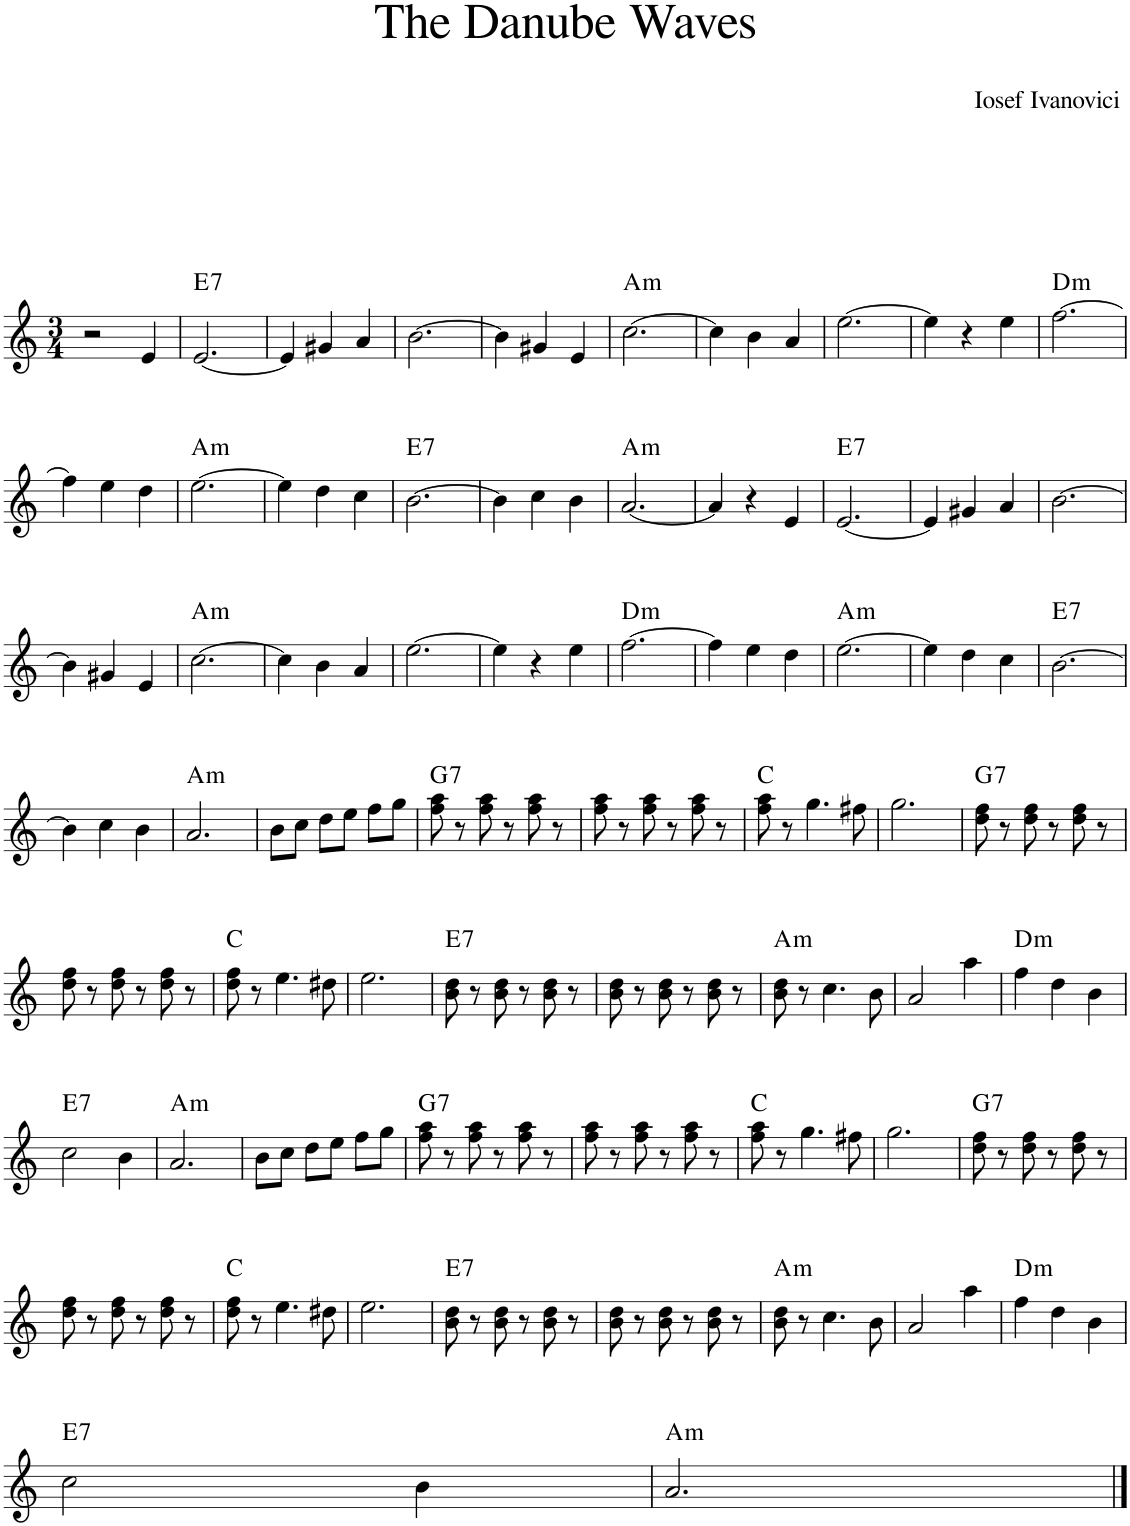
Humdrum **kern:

**kern	**harte
*part1	*part1
*staff1	*
*I"Piano	*
*I'Pno.	*
*clefG2	*
*k[]	*
*M3/4	*
=1	=1
2r	.
4e/	.
=2	=2
!	!LO:H:kt=7
[2.e/	E:7
=3	=3
4e/]	.
4g#X/	.
4a/	.
=4	=4
[2.b\	.
=5	=5
4b\]	.
4g#X/	.
4e/	.
=6	=6
!	!LO:H:kt=m
[2.cc\	A:min
=7	=7
4cc\]	.
4b\	.
4a/	.
=8	=8
[2.ee\	.
=9	=9
4ee\]	.
4r	.
4ee\	.
=10	=10
!	!LO:H:kt=m
[2.ff\	D:min
!!LO:LB:g=z
=11	=11
4ff\]	.
4ee\	.
4dd\	.
=12	=12
!	!LO:H:kt=m
[2.ee\	A:min
=13	=13
4ee\]	.
4dd\	.
4cc\	.
=14	=14
!	!LO:H:kt=7
[2.b\	E:7
=15	=15
4b\]	.
4cc\	.
4b\	.
=16	=16
!	!LO:H:kt=m
[2.a/	A:min
=17	=17
4a/]	.
4r	.
4e/	.
=18	=18
!	!LO:H:kt=7
[2.e/	E:7
=19	=19
4e/]	.
4g#X/	.
4a/	.
=20	=20
[2.b\	.
!!LO:LB:g=z
=21	=21
4b\]	.
4g#X/	.
4e/	.
=22	=22
!	!LO:H:kt=m
[2.cc\	A:min
=23	=23
4cc\]	.
4b\	.
4a/	.
=24	=24
[2.ee\	.
=25	=25
4ee\]	.
4r	.
4ee\	.
=26	=26
!	!LO:H:kt=m
[2.ff\	D:min
=27	=27
4ff\]	.
4ee\	.
4dd\	.
=28	=28
!	!LO:H:kt=m
[2.ee\	A:min
=29	=29
4ee\]	.
4dd\	.
4cc\	.
=30	=30
!	!LO:H:kt=7
[2.b\	E:7
!!LO:LB:g=z
=31	=31
4b\]	.
4cc\	.
4b\	.
=32	=32
!	!LO:H:kt=m
2.a/	A:min
=33	=33
8b\L	.
8cc\J	.
8dd\L	.
8ee\J	.
8ff\L	.
8gg\J	.
=34	=34
!	!LO:H:kt=7
8ff\ 8aa\	G:7
8r	.
8ff\ 8aa\	.
8r	.
8ff\ 8aa\	.
8r	.
=35	=35
8ff\ 8aa\	.
8r	.
8ff\ 8aa\	.
8r	.
8ff\ 8aa\	.
8r	.
=36	=36
8ff\ 8aa\	C:maj
8r	.
4.gg\	.
8ff#X\	.
=37	=37
2.gg\	.
=38	=38
!	!LO:H:kt=7
8dd\ 8ff\	G:7
8r	.
8dd\ 8ff\	.
8r	.
8dd\ 8ff\	.
8r	.
!!LO:LB:g=z
=39	=39
8dd\ 8ff\	.
8r	.
8dd\ 8ff\	.
8r	.
8dd\ 8ff\	.
8r	.
=40	=40
8dd\ 8ff\	C:maj
8r	.
4.ee\	.
8dd#X\	.
=41	=41
2.ee\	.
=42	=42
!	!LO:H:kt=7
8b\ 8dd\	E:7
8r	.
8b\ 8dd\	.
8r	.
8b\ 8dd\	.
8r	.
=43	=43
8b\ 8dd\	.
8r	.
8b\ 8dd\	.
8r	.
8b\ 8dd\	.
8r	.
=44	=44
!	!LO:H:kt=m
8b\ 8dd\	A:min
8r	.
4.cc\	.
8b\	.
=45	=45
2a/	.
4aa\	.
=46	=46
!	!LO:H:kt=m
4ff\	D:min
4dd\	.
4b\	.
!!LO:LB:g=z
=47	=47
!	!LO:H:kt=7
2cc\	E:7
4b\	.
=48	=48
!	!LO:H:kt=m
2.a/	A:min
=49	=49
8b\L	.
8cc\J	.
8dd\L	.
8ee\J	.
8ff\L	.
8gg\J	.
=50	=50
!	!LO:H:kt=7
8ff\ 8aa\	G:7
8r	.
8ff\ 8aa\	.
8r	.
8ff\ 8aa\	.
8r	.
=51	=51
8ff\ 8aa\	.
8r	.
8ff\ 8aa\	.
8r	.
8ff\ 8aa\	.
8r	.
=52	=52
8ff\ 8aa\	C:maj
8r	.
4.gg\	.
8ff#X\	.
=53	=53
2.gg\	.
=54	=54
!	!LO:H:kt=7
8dd\ 8ff\	G:7
8r	.
8dd\ 8ff\	.
8r	.
8dd\ 8ff\	.
8r	.
!!LO:LB:g=z
=55	=55
8dd\ 8ff\	.
8r	.
8dd\ 8ff\	.
8r	.
8dd\ 8ff\	.
8r	.
=56	=56
8dd\ 8ff\	C:maj
8r	.
4.ee\	.
8dd#X\	.
=57	=57
2.ee\	.
=58	=58
!	!LO:H:kt=7
8b\ 8dd\	E:7
8r	.
8b\ 8dd\	.
8r	.
8b\ 8dd\	.
8r	.
=59	=59
8b\ 8dd\	.
8r	.
8b\ 8dd\	.
8r	.
8b\ 8dd\	.
8r	.
=60	=60
!	!LO:H:kt=m
8b\ 8dd\	A:min
8r	.
4.cc\	.
8b\	.
=61	=61
2a/	.
4aa\	.
=62	=62
!	!LO:H:kt=m
4ff\	D:min
4dd\	.
4b\	.
!!LO:LB:g=z
=63	=63
!	!LO:H:kt=7
2cc\	E:7
4b\	.
=64	=64
!	!LO:H:kt=m
2.a/	A:min
==	==
*-	*-
